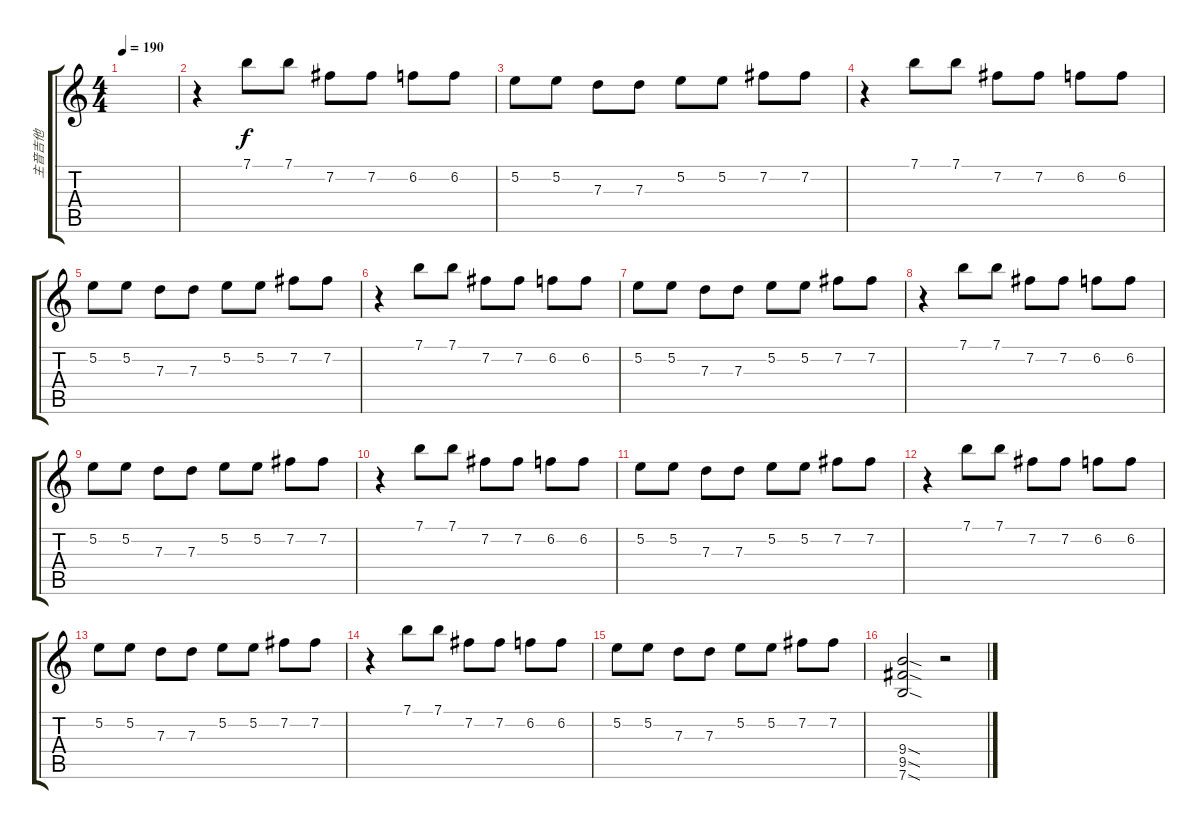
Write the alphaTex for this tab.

\track ("主音吉他" "主音吉他") {instrument overdrivenguitar}
\staff {score tabs}
\tuning (E4 B3 G3 D3 A2 E2) {hide}
\ts (4 4)
\tempo 190
\clef g2
\ks c
|
r.4 7.1.8 7.1.8 7.2.8 7.2.8 6.2.8 6.2.8 |
5.2.8 5.2.8 7.3.8 7.3.8 5.2.8 5.2.8 7.2.8 7.2.8 |
r.4 7.1.8 7.1.8 7.2.8 7.2.8 6.2.8 6.2.8 |
5.2.8 5.2.8 7.3.8 7.3.8 5.2.8 5.2.8 7.2.8 7.2.8 |
r.4 7.1.8 7.1.8 7.2.8 7.2.8 6.2.8 6.2.8 |
5.2.8 5.2.8 7.3.8 7.3.8 5.2.8 5.2.8 7.2.8 7.2.8 |
r.4 7.1.8 7.1.8 7.2.8 7.2.8 6.2.8 6.2.8 |
5.2.8 5.2.8 7.3.8 7.3.8 5.2.8 5.2.8 7.2.8 7.2.8 |
r.4 7.1.8 7.1.8 7.2.8 7.2.8 6.2.8 6.2.8 |
5.2.8 5.2.8 7.3.8 7.3.8 5.2.8 5.2.8 7.2.8 7.2.8 |
r.4 7.1.8 7.1.8 7.2.8 7.2.8 6.2.8 6.2.8 |
5.2.8 5.2.8 7.3.8 7.3.8 5.2.8 5.2.8 7.2.8 7.2.8 |
r.4 7.1.8 7.1.8 7.2.8 7.2.8 6.2.8 6.2.8 |
5.2.8 5.2.8 7.3.8 7.3.8 5.2.8 5.2.8 7.2.8 7.2.8 |
(9.4{sod} 9.5{sod} 7.6{sod}).2 r.2
